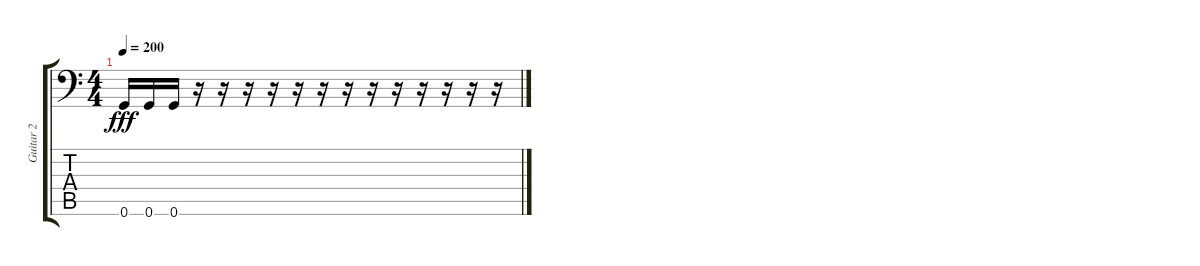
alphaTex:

\track ("Guitar 2" "Guitar 2") {instrument distortionguitar}
\staff {score tabs}
\tuning (A3 E3 C3 G2 D2 G1) {hide}
\ts (4 4)
\tempo 200
\clef f4
\ks c
0.6.16{dy fff} 0.6.16 0.6.16 r.16 r.16 r.16 r.16 r.16 r.16 r.16 r.16 r.16 r.16 r.16 r.16 r.16
